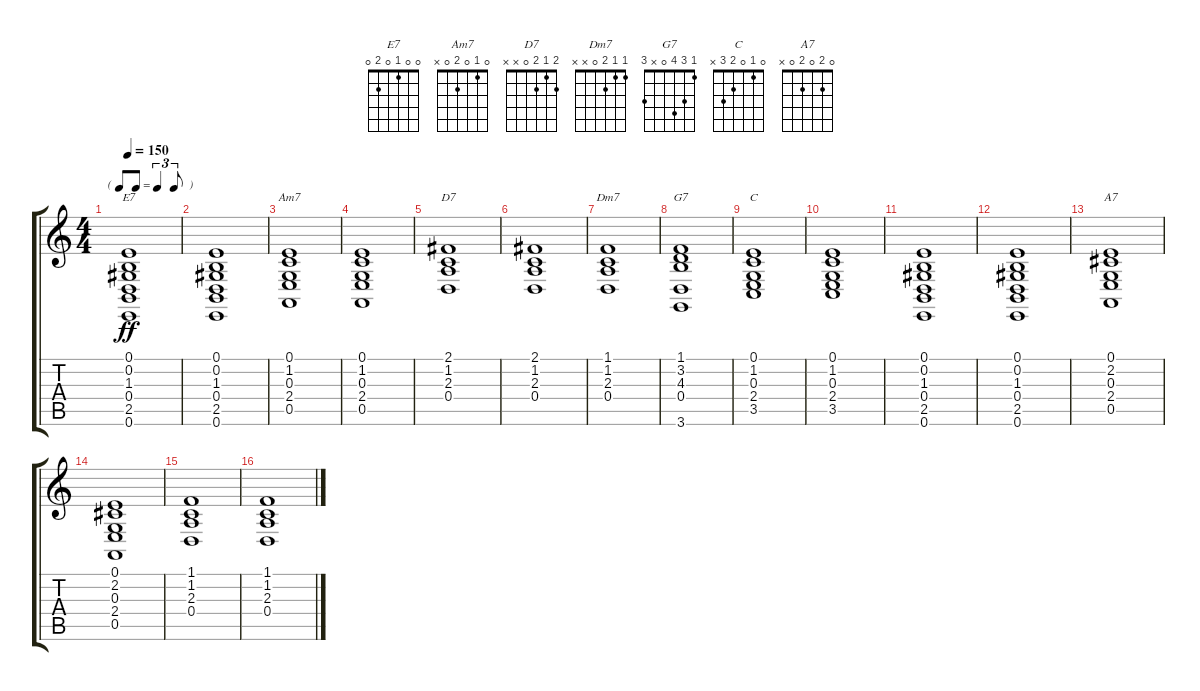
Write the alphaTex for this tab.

\track "" {instrument voiceoohs}
\staff {score tabs}
\tuning (E4 B3 G3 D3 A2 E2) {hide}
\chord ("E7" 0 0 1 0 2 0)
\chord ("Am7" 0 1 0 2 0 x)
\chord ("D7" 2 1 2 0 x x)
\chord ("Dm7" 1 1 2 0 x x)
\chord ("G7" 1 3 4 0 x 3)
\chord ("C" 0 1 0 2 3 x)
\chord ("A7" 0 2 0 2 0 x)
\ts (4 4)
\tf triplet8th
\tempo 150
\clef g2
\ks c
(0.1 0.2 1.3 0.4 2.5 0.6).1{ch "E7" dy ff} |
(0.1 0.2 1.3 0.4 2.5 0.6).1 |
(0.1 1.2 0.3 2.4 0.5).1{ch "Am7"} |
(0.1 1.2 0.3 2.4 0.5).1 |
(2.1 1.2 2.3 0.4).1{ch "D7"} |
(2.1 1.2 2.3 0.4).1 |
(1.1 1.2 2.3 0.4).1{ch "Dm7"} |
(1.1 3.2 4.3 0.4 3.6).1{ch "G7"} |
(0.1 1.2 0.3 2.4 3.5).1{ch "C"} |
(0.1 1.2 0.3 2.4 3.5).1 |
(0.1 0.2 1.3 0.4 2.5 0.6).1 |
(0.1 0.2 1.3 0.4 2.5 0.6).1 |
(0.1 2.2 0.3 2.4 0.5).1{ch "A7"} |
(0.1 2.2 0.3 2.4 0.5).1 |
(1.1 1.2 2.3 0.4).1 |
(1.1 1.2 2.3 0.4).1
